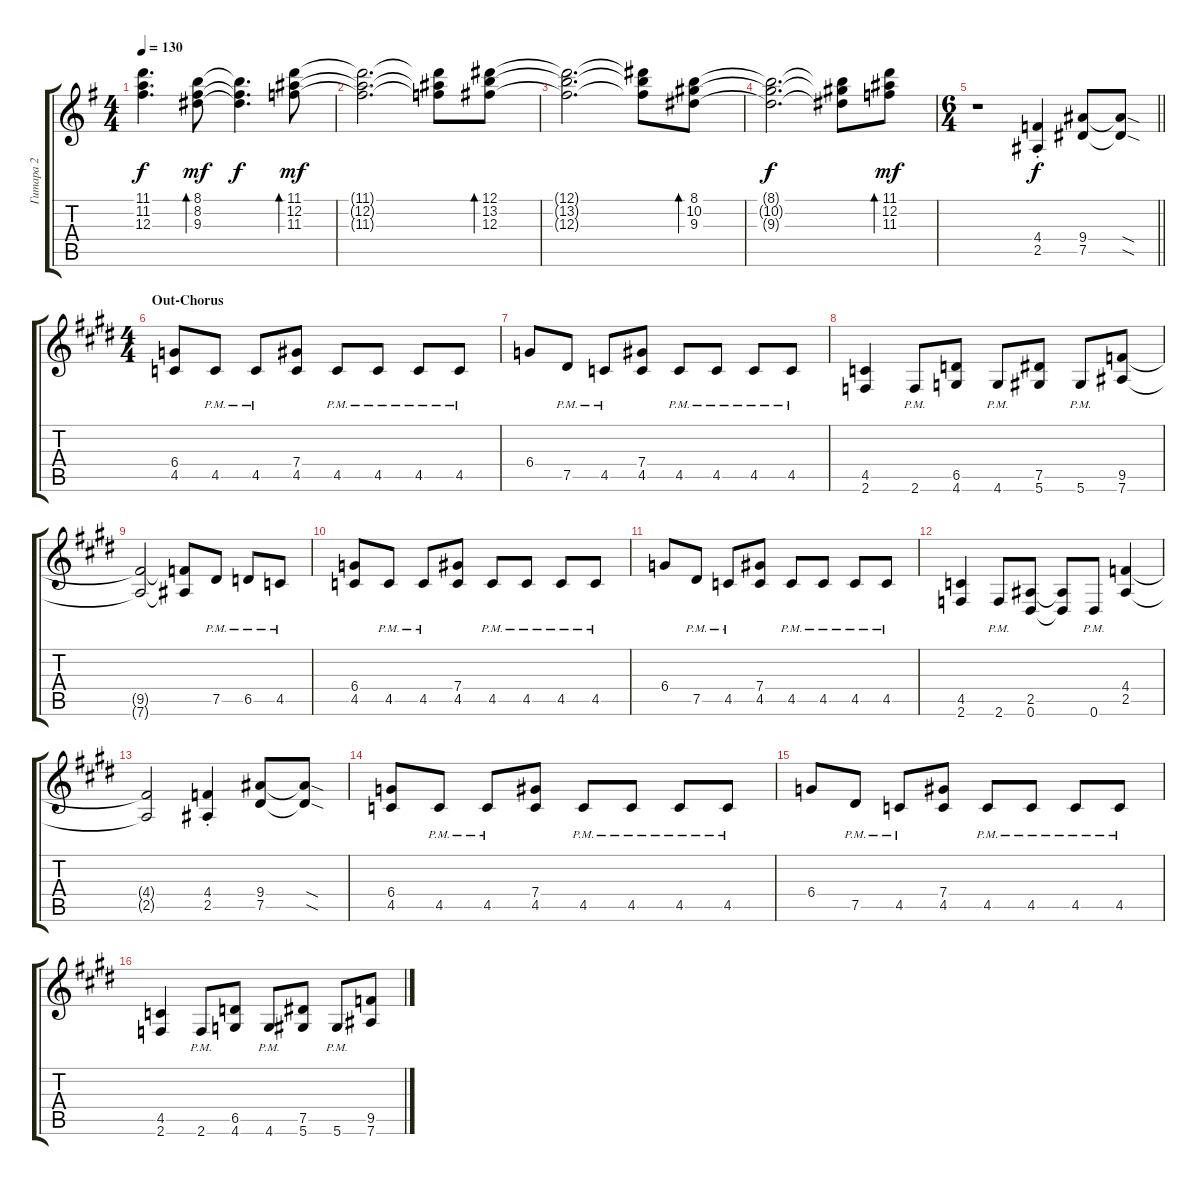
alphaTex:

\track ("Гитара 2" "Гитара 2") {instrument distortionguitar}
\staff {score tabs}
\tuning (Eb4 Bb3 Gb3 Db3 Ab2 Eb2) {hide}
\ts (4 4)
\tempo 130
\clef g2
\ks eminor
(11.1{t} 11.2{t} 12.3{t}).4{d dy f} (8.1 8.2 9.3).8{bd 480 dy mf} (8.1{t} 8.2{t} 9.3{t}).4{d dy f} (11.1 12.2 11.3).8{bd 480 dy mf} |
(11.1{t} 12.2{t} 11.3{t}).2{d} (11.1{t} 12.2{t} 11.3{t}).8 (12.1 13.2 12.3).8{bd 480} |
(12.1{t} 13.2{t} 12.3{t}).2{d} (12.1{t} 13.2{t} 12.3{t}).8 (8.1 10.2 9.3).8{bd 480} |
(8.1{t} 10.2{t} 9.3{t}).2{d dy f} (8.1{t} 10.2{t} 9.3{t}).8 (11.1 12.2 11.3).8{bd 480 dy mf} |
\ts (6 4)
\barLineRight lightlight
r.1 (4.4{st} 2.5{st}).4{dy f} (9.4 7.5).8 (9.4{sod t} 7.5{sod t}).8 |
\ts (4 4)
\section ("" "Out-Chorus")
\ks c#minor
(6.4 4.5).8 4.5{pm}.8 4.5{pm}.8 (7.4 4.5).8 4.5{pm}.8 4.5{pm}.8 4.5{pm}.8 4.5{pm}.8 |
6.4.8 7.5{pm}.8 4.5{pm}.8 (7.4 4.5).8 4.5{pm}.8 4.5{pm}.8 4.5{pm}.8 4.5{pm}.8 |
(4.5 2.6).4 2.6{pm}.8 (6.5 4.6).8 4.6{pm}.8 (7.5 5.6).8 5.6{pm}.8 (9.5 7.6).8 |
(9.5{t} 7.6{t}).2 (9.5{t} 7.6{t}).8 7.5{pm}.8 6.5{pm}.8 4.5{pm}.8 |
(6.4 4.5).8 4.5{pm}.8 4.5{pm}.8 (7.4 4.5).8 4.5{pm}.8 4.5{pm}.8 4.5{pm}.8 4.5{pm}.8 |
6.4.8 7.5{pm}.8 4.5{pm}.8 (7.4 4.5).8 4.5{pm}.8 4.5{pm}.8 4.5{pm}.8 4.5{pm}.8 |
(4.5 2.6).4 2.6{pm}.8 (2.5 0.6).8 (2.5{t} 0.6{t}).8 0.6{pm}.8 (4.4 2.5).4 |
(4.4{t} 2.5{t}).2 (4.4{st} 2.5{st}).4 (9.4 7.5).8 (9.4{sod t} 7.5{sod t}).8 |
(6.4 4.5).8 4.5{pm}.8 4.5{pm}.8 (7.4 4.5).8 4.5{pm}.8 4.5{pm}.8 4.5{pm}.8 4.5{pm}.8 |
6.4.8 7.5{pm}.8 4.5{pm}.8 (7.4 4.5).8 4.5{pm}.8 4.5{pm}.8 4.5{pm}.8 4.5{pm}.8 |
(4.5 2.6).4 2.6{pm}.8 (6.5 4.6).8 4.6{pm}.8 (7.5 5.6).8 5.6{pm}.8 (9.5 7.6).8
